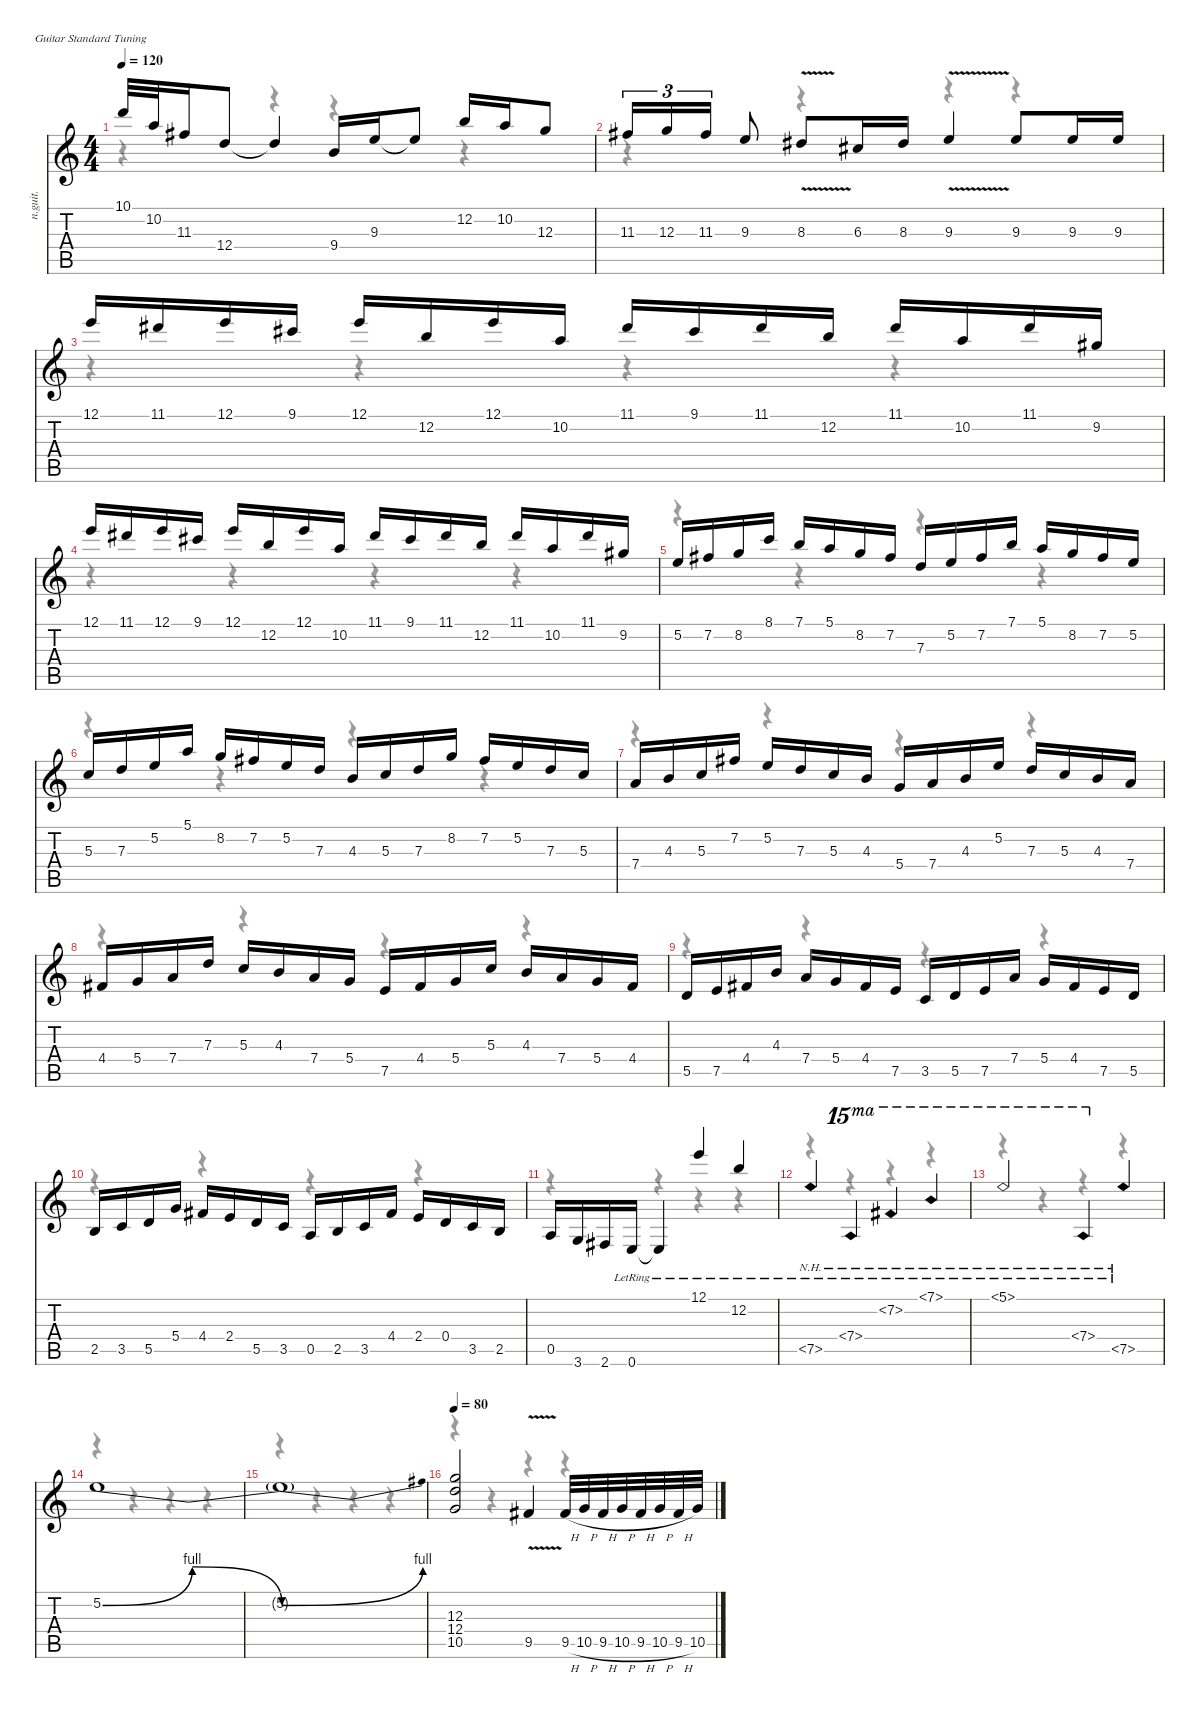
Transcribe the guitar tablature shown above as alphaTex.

\defaultSystemsLayout 4
\hideDynamics
\bracketExtendMode nobrackets
\otherSystemsTrackNameOrientation horizontal
\track ("Yngwie Malmsteen" "n.guit.") {instrument acousticguitarnylon}
\staff {score tabs}
\tuning (E4 B3 G3 D3 A2 E2)
\voice
\ts (4 4)
\tempo 120
\clef g2
\ks c
10.1.32{dy f beam Up} 10.2.32{beam Up} 11.3{acc #}.16{beam Up} 12.4.8{beam Up} 12.4{t}.4{beam Up} 9.4.16{beam Up} 9.3.16{beam Up} 9.3{t}.8{beam Up} 12.2.16{beam Up} 10.2.16{beam Up} 12.3.8{beam Up} |
11.3{acc #}.16{tu (3 2) beam Up} 12.3.16{tu (3 2) beam Up} 11.3{acc #}.16{tu (3 2) beam Up} 9.3.8{beam Up} 8.3{v acc #}.8{beam Up} 6.3{acc #}.16{beam Up} 8.3{acc #}.16{beam Up} 9.3{v}.4{beam Up} 9.3.8{beam Up} 9.3.16{beam Up} 9.3.16{beam Up} |
12.1.16{beam Up} 11.1{acc #}.16{beam Up} 12.1.16{beam Up} 9.1{acc #}.16{beam Up} 12.1.16{beam Up} 12.2.16{beam Up} 12.1.16{beam Up} 10.2.16{beam Up} 11.1{acc #}.16{beam Up} 9.1{acc #}.16{beam Up} 11.1{acc #}.16{beam Up} 12.2.16{beam Up} 11.1{acc #}.16{beam Up} 10.2.16{beam Up} 11.1{acc #}.16{beam Up} 9.2{acc #}.16{beam Up} |
12.1.16{beam Up} 11.1{acc #}.16{beam Up} 12.1.16{beam Up} 9.1{acc #}.16{beam Up} 12.1.16{beam Up} 12.2.16{beam Up} 12.1.16{beam Up} 10.2.16{beam Up} 11.1{acc #}.16{beam Up} 9.1{acc #}.16{beam Up} 11.1{acc #}.16{beam Up} 12.2.16{beam Up} 11.1{acc #}.16{beam Up} 10.2.16{beam Up} 11.1{acc #}.16{beam Up} 9.2{acc #}.16{beam Up} |
5.2.16{beam Up} 7.2{acc #}.16{beam Up} 8.2.16{beam Up} 8.1.16{beam Up} 7.1.16{beam Up} 5.1.16{beam Up} 8.2.16{beam Up} 7.2{acc #}.16{beam Up} 7.3.16{beam Up} 5.2.16{beam Up} 7.2{acc #}.16{beam Up} 7.1.16{beam Up} 5.1.16{beam Up} 8.2.16{beam Up} 7.2{acc #}.16{beam Up} 5.2.16{beam Up} |
5.3.16{beam Up} 7.3.16{beam Up} 5.2.16{beam Up} 5.1.16{beam Up} 8.2.16{beam Up} 7.2{acc #}.16{beam Up} 5.2.16{beam Up} 7.3.16{beam Up} 4.3.16{beam Up} 5.3.16{beam Up} 7.3.16{beam Up} 8.2.16{beam Up} 7.2{acc #}.16{beam Up} 5.2.16{beam Up} 7.3.16{beam Up} 5.3.16{beam Up} |
7.4.16{beam Up} 4.3.16{beam Up} 5.3.16{beam Up} 7.2{acc #}.16{beam Up} 5.2.16{beam Up} 7.3.16{beam Up} 5.3.16{beam Up} 4.3.16{beam Up} 5.4.16{beam Up} 7.4.16{beam Up} 4.3.16{beam Up} 5.2.16{beam Up} 7.3.16{beam Up} 5.3.16{beam Up} 4.3.16{beam Up} 7.4.16{beam Up} |
4.4{acc #}.16{beam Up} 5.4.16{beam Up} 7.4.16{beam Up} 7.3.16{beam Up} 5.3.16{beam Up} 4.3.16{beam Up} 7.4.16{beam Up} 5.4.16{beam Up} 7.5.16{beam Up} 4.4{acc #}.16{beam Up} 5.4.16{beam Up} 5.3.16{beam Up} 4.3.16{beam Up} 7.4.16{beam Up} 5.4.16{beam Up} 4.4{acc #}.16{beam Up} |
5.5.16{beam Up} 7.5.16{beam Up} 4.4{acc #}.16{beam Up} 4.3.16{beam Up} 7.4.16{beam Up} 5.4.16{beam Up} 4.4{acc #}.16{beam Up} 7.5.16{beam Up} 3.5.16{beam Up} 5.5.16{beam Up} 7.5.16{beam Up} 7.4.16{beam Up} 5.4.16{beam Up} 4.4{acc #}.16{beam Up} 7.5.16{beam Up} 5.5.16{beam Up} |
2.5.16{beam Up} 3.5.16{beam Up} 5.5.16{beam Up} 5.4.16{beam Up} 4.4{acc #}.16{beam Up} 2.4.16{beam Up} 5.5.16{beam Up} 3.5.16{beam Up} 0.5.16{beam Up} 2.5.16{beam Up} 3.5.16{beam Up} 4.4{acc #}.16{beam Up} 2.4.16{beam Up} 0.4.16{beam Up} 3.5.16{beam Up} 2.5.16{beam Up} |
0.5.16{beam Up} 3.6.16{beam Up} 2.6{acc #}.16{beam Up} 0.6{lr}.16{beam Up} 0.6{lr t}.4{beam Up} 12.1{lr}.4{beam Up} 12.2{lr}.4{beam Up} |
7.5{nh lr}.4{beam Up} 7.4{nh lr}.4{ot 15ma beam Up} 7.2{nh lr acc #}.4{ot 15ma beam Up} 7.1{nh lr}.4{ot 15ma beam Up} |
5.1{nh lr}.2{ot 15ma beam Up} 7.4{nh lr}.4{ot 15ma beam Up} 7.5{nh lr}.4{beam Up} |
5.2{be (bendrelease 0 0 30 4 30 4 60 0)}.1{beam Up} |
5.2{be (bend 0 0 60 4) t}.1{beam Up} |
\tempo 80
(12.3 12.4 10.5).2{beam Up} 9.5{v acc #}.4{beam Up} 9.5{h acc #}.32{beam Up} 10.5{h}.32{beam Up} 9.5{h acc #}.32{beam Up} 10.5{h}.32{beam Up} 9.5{h acc #}.32{beam Up} 10.5{h}.32{beam Up} 9.5{h acc #}.32{beam Up} 10.5.32{beam Up}
\voice
\clef g2
\ottava regular
\simile none
\ks c
r.4{dy mf beam Down} r.4{beam Down} r.4{beam Down} r.4{beam Down} |
r.4{beam Down} r.4{beam Down} r.4{beam Down} r.4{beam Down} |
r.4{beam Down} r.4{beam Down} r.4{beam Down} r.4{beam Down} |
r.4{beam Down} r.4{beam Down} r.4{beam Down} r.4{beam Down} |
r.4{beam Down} r.4{beam Down} r.4{beam Down} r.4{beam Down} |
r.4{beam Down} r.4{beam Down} r.4{beam Down} r.4{beam Down} |
r.4{beam Down} r.4{beam Down} r.4{beam Down} r.4{beam Down} |
r.4{beam Down} r.4{beam Down} r.4{beam Down} r.4{beam Down} |
r.4{beam Down} r.4{beam Down} r.4{beam Down} r.4{beam Down} |
r.4{beam Down} r.4{beam Down} r.4{beam Down} r.4{beam Down} |
r.4{beam Down} r.4{beam Down} r.4{beam Down} r.4{beam Down} |
r.4{beam Down} r.4{beam Down} r.4{beam Down} r.4{beam Down} |
r.4{beam Down} r.4{beam Down} r.4{beam Down} r.4{beam Down} |
r.4{beam Down} r.4{beam Down} r.4{beam Down} r.4{beam Down} |
r.4{beam Down} r.4{beam Down} r.4{beam Down} r.4{beam Down} |
r.4{beam Down} r.4{beam Down} r.4{beam Down} r.4{beam Down}
